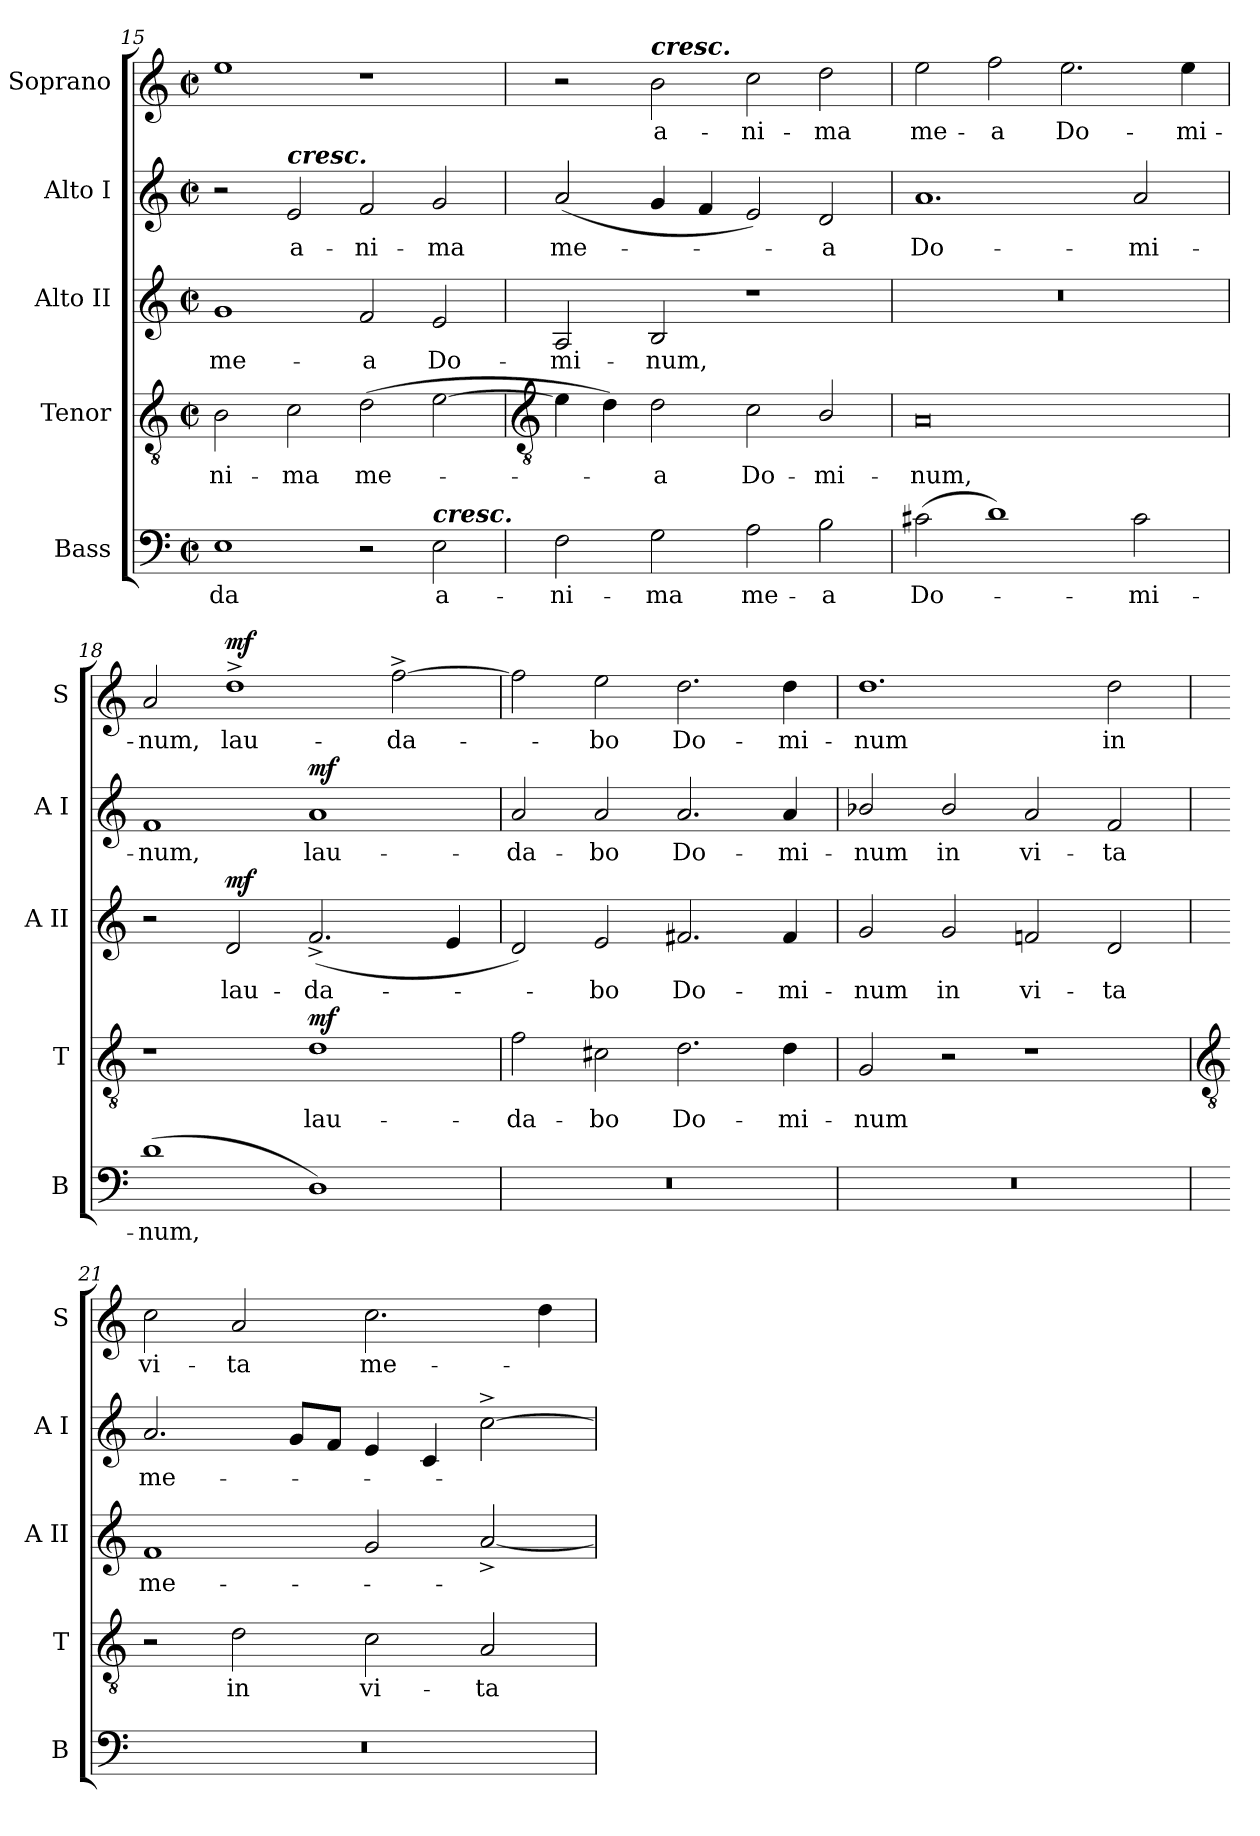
**kern	**text	**kern	**text	**dynam	**kern	**text	**dynam	**kern	**text	**dynam	**kern	**text	**dynam
*part5	*part5	*part4	*part4	*part4	*part3	*part3	*part3	*part2	*part2	*part2	*part1	*part1	*part1
*staff5	*staff5	*staff4	*staff4	*staff4	*staff3	*staff3	*staff3	*staff2	*staff2	*staff2	*staff1	*staff1	*staff1
*I"Bass	*	*I"Tenor	*	*	*I"Alto II	*	*	*I"Alto I	*	*	*I"Soprano	*	*
*I'B	*	*I'T	*	*	*I'A II	*	*	*I'A I	*	*	*I'S	*	*
*clefF4	*	*clefGv2	*	*	*clefG2	*	*	*clefG2	*	*	*clefG2	*	*
*k[]	*	*k[]	*	*	*k[]	*	*	*k[]	*	*	*k[]	*	*
*C:	*	*C:	*	*	*C:	*	*	*C:	*	*	*C:	*	*
*M4/2	*	*M4/2	*	*	*M4/2	*	*	*M4/2	*	*	*M4/2	*	*
*met(c|)	*	*met(c|)	*	*	*met(c|)	*	*	*met(c|)	*	*	*met(c|)	*	*
=15	=15	=15	=15	=15	=15	=15	=15	=15	=15	=15	=15	=15	=15
!	!LO:LY:b	!	!LO:LY:b	!	!	!LO:LY:b	!	!	!	!	!	!	!
1E	-da	2B	-ni-	.	1g	me-	.	2r	.	.	1ee	.	.
!	!	!	!	!	!	!	!	!LO:TX:a:Bi:t=cresc.	!	!	!	!	!
!	!	!	!LO:LY:b	!	!	!	!	!	!LO:LY:b	!	!	!	!
.	.	2c	-ma	.	.	.	.	2e	a-	.	.	.	.
!	!	!	!LO:LY:b	!	!	!LO:LY:b	!	!	!LO:LY:b	!	!	!	!
2r	.	(>2d	me-	.	2f	-a	.	2f	-ni-	.	1r	.	.
!LO:TX:a:Bi:t=cresc.	!	!	!	!	!	!	!	!	!	!	!	!	!
!	!LO:LY:b	!	!	!	!	!LO:LY:b	!	!	!LO:LY:b	!	!	!	!
2E	a-	[2e	.	.	2e	Do-	.	2g	-ma	.	.	.	.
!!LO:LB:g=z
=16	=16	=16	=16	=16	=16	=16	=16	=16	=16	=16	=16	=16	=16
*	*	*clefGv2	*	*	*	*	*	*	*	*	*	*	*
!	!LO:LY:b	!	!	!	!	!LO:LY:b	!	!	!LO:LY:b	!	!	!	!
2F	-ni-	4e]	.	.	2A	-mi-	.	(<2a	me-	.	2r	.	.
.	.	4d)	.	.	.	.	.	.	.	.	.	.	.
!	!	!	!	!	!	!	!	!	!	!	!LO:TX:a:Bi:t=cresc.	!	!
!	!LO:LY:b	!	!LO:LY:b	!	!	!LO:LY:b	!	!	!	!	!	!LO:LY:b	!
2G	-ma	2d	a	.	2B	-num,	.	4g	.	.	2b	a-	.
.	.	.	.	.	.	.	.	4f	.	.	.	.	.
!	!LO:LY:b	!	!LO:LY:b	!	!	!	!	!	!	!	!	!LO:LY:b	!
2A	me-	2c	Do-	.	1r	.	.	2e)	.	.	2cc	-ni-	.
!	!LO:LY:b	!	!LO:LY:b	!	!	!	!	!	!LO:LY:b	!	!	!LO:LY:b	!
2B	-a	2B/	-mi-	.	.	.	.	2d	a	.	2dd	-ma	.
=17	=17	=17	=17	=17	=17	=17	=17	=17	=17	=17	=17	=17	=17
!	!LO:LY:b	!	!LO:LY:b	!	!	!	!	!	!LO:LY:b	!	!	!LO:LY:b	!
(>2c#X	Do-	0A	-num,	.	0r	.	.	1.a	Do-	.	2ee	me-	.
!	!	!	!	!	!	!	!	!	!	!	!	!LO:LY:b	!
1d)	.	.	.	.	.	.	.	.	.	.	2ff	-a	.
!	!	!	!	!	!	!	!	!	!	!	!	!LO:LY:b	!
.	.	.	.	.	.	.	.	.	.	.	2.ee	Do-	.
!	!LO:LY:b	!	!	!	!	!	!	!	!LO:LY:b	!	!	!	!
2c#	mi-	.	.	.	.	.	.	2a	-mi-	.	.	.	.
!	!	!	!	!	!	!	!	!	!	!	!	!LO:LY:b	!
.	.	.	.	.	.	.	.	.	.	.	4ee	-mi-	.
=18	=18	=18	=18	=18	=18	=18	=18	=18	=18	=18	=18	=18	=18
!	!LO:LY:b	!	!	!	!	!	!	!	!LO:LY:b	!	!	!LO:LY:b	!
(>1d	-num,	1r	.	.	2r	.	.	1f	-num,	.	2a	-num,	.
!	!	!	!	!	!	!LO:LY:b	!LO:DY:b	!	!	!	!	!LO:LY:b	!LO:DY:b
.	.	.	.	.	2d	lau-	mf	.	.	.	1dd^	lau-	mf
!	!	!	!LO:LY:b	!LO:DY:b	!	!LO:LY:b	!	!	!LO:LY:b	!LO:DY:b	!	!	!
1D)	.	1d	lau-	mf	(<2.f^	-da-	.	1a	lau-	mf	.	.	.
!	!	!	!	!	!	!	!	!	!	!	!	!LO:LY:b	!
.	.	.	.	.	.	.	.	.	.	.	[2ff^	-da-	.
.	.	.	.	.	4e	.	.	.	.	.	.	.	.
=19	=19	=19	=19	=19	=19	=19	=19	=19	=19	=19	=19	=19	=19
!	!	!	!LO:LY:b	!	!	!	!	!	!LO:LY:b	!	!	!	!
0r	.	2f	-da-	.	2d)	.	.	2a	-da-	.	2ff]	.	.
!	!	!	!LO:LY:b	!	!	!LO:LY:b	!	!	!LO:LY:b	!	!	!LO:LY:b	!
.	.	2c#X	-bo	.	2e	bo	.	2a	-bo	.	2ee	bo	.
!	!	!	!LO:LY:b	!	!	!LO:LY:b	!	!	!LO:LY:b	!	!	!LO:LY:b	!
.	.	2.d	Do-	.	2.f#X	Do-	.	2.a	Do-	.	2.dd	Do-	.
!	!	!	!LO:LY:b	!	!	!LO:LY:b	!	!	!LO:LY:b	!	!	!LO:LY:b	!
.	.	4d	-mi-	.	4f#	-mi-	.	4a	-mi-	.	4dd	-mi-	.
=20	=20	=20	=20	=20	=20	=20	=20	=20	=20	=20	=20	=20	=20
!	!	!	!LO:LY:b	!	!	!LO:LY:b	!	!	!LO:LY:b	!	!	!LO:LY:b	!
0r	.	2G	-num	.	2g	-num	.	2b-X/	-num	.	1.dd	-num	.
!	!	!	!	!	!	!LO:LY:b	!	!	!LO:LY:b	!	!	!	!
.	.	2r	.	.	2g	in	.	2b-/	in	.	.	.	.
!	!	!	!	!	!	!LO:LY:b	!	!	!LO:LY:b	!	!	!	!
.	.	1r	.	.	2fn	vi-	.	2a	vi-	.	.	.	.
!	!	!	!	!	!	!LO:LY:b	!	!	!LO:LY:b	!	!	!LO:LY:b	!
.	.	.	.	.	2d	-ta	.	2f	-ta	.	2dd	in	.
!!LO:LB:g=z
=21	=21	=21	=21	=21	=21	=21	=21	=21	=21	=21	=21	=21	=21
*	*	*clefGv2	*	*	*	*	*	*	*	*	*	*	*
!	!	!	!	!	!	!LO:LY:b	!	!	!LO:LY:b	!	!	!LO:LY:b	!
0r	.	2r	.	.	1f	me-	.	2.a	me-	.	2cc	vi-	.
!	!	!	!LO:LY:b	!	!	!	!	!	!	!	!	!LO:LY:b	!
.	.	2d	in	.	.	.	.	.	.	.	2a	-ta	.
.	.	.	.	.	.	.	.	8gL	.	.	.	.	.
.	.	.	.	.	.	.	.	8fJ	.	.	.	.	.
!	!	!	!LO:LY:b	!	!	!	!	!	!	!	!	!LO:LY:b	!
.	.	2c	vi-	.	2g	.	.	4e	.	.	2.cc	me-	.
.	.	.	.	.	.	.	.	4c	.	.	.	.	.
!	!	!	!LO:LY:b	!	!	!	!	!	!	!	!	!	!
.	.	2A	-ta	.	[2a^	.	.	[2cc^	.	.	.	.	.
.	.	.	.	.	.	.	.	.	.	.	4dd	.	.
=	=	=	=	=	=	=	=	=	=	=	=	=	=
*-	*-	*-	*-	*-	*-	*-	*-	*-	*-	*-	*-	*-	*-
